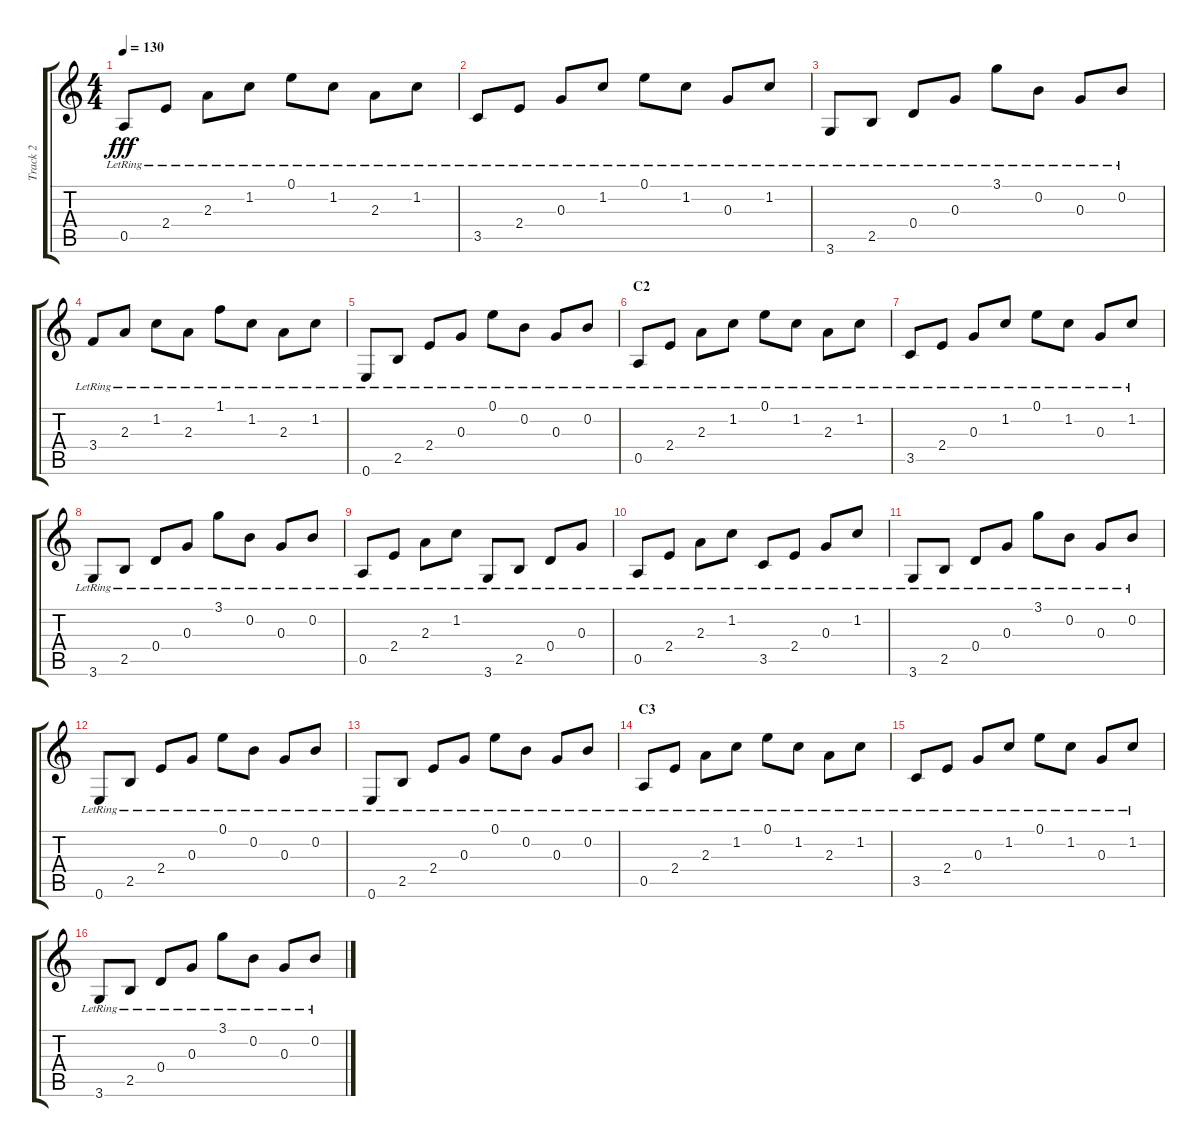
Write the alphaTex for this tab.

\track ("Track 2" "Track 2") {instrument acousticguitarsteel}
\staff {score tabs}
\tuning (E4 B3 G3 D3 A2 E2) {hide}
\ts (4 4)
\tempo 130
\clef g2
\ks c
0.5{lr}.8{dy fff} 2.4{lr}.8 2.3{lr}.8 1.2{lr}.8 0.1{lr}.8 1.2{lr}.8 2.3{lr}.8 1.2{lr}.8 |
3.5{lr}.8 2.4{lr}.8 0.3{lr}.8 1.2{lr}.8 0.1{lr}.8 1.2{lr}.8 0.3{lr}.8 1.2{lr}.8 |
3.6{lr}.8 2.5{lr}.8 0.4{lr}.8 0.3{lr}.8 3.1{lr}.8 0.2{lr}.8 0.3{lr}.8 0.2{lr}.8 |
3.4{lr}.8 2.3{lr}.8 1.2{lr}.8 2.3{lr}.8 1.1{lr}.8 1.2{lr}.8 2.3{lr}.8 1.2{lr}.8 |
0.6{lr}.8 2.5{lr}.8 2.4{lr}.8 0.3{lr}.8 0.1{lr}.8 0.2{lr}.8 0.3{lr}.8 0.2{lr}.8 |
\section ("" "C2")
0.5{lr}.8 2.4{lr}.8 2.3{lr}.8 1.2{lr}.8 0.1{lr}.8 1.2{lr}.8 2.3{lr}.8 1.2{lr}.8 |
3.5{lr}.8 2.4{lr}.8 0.3{lr}.8 1.2{lr}.8 0.1{lr}.8 1.2{lr}.8 0.3{lr}.8 1.2{lr}.8 |
3.6{lr}.8 2.5{lr}.8 0.4{lr}.8 0.3{lr}.8 3.1{lr}.8 0.2{lr}.8 0.3{lr}.8 0.2{lr}.8 |
0.5{lr}.8 2.4{lr}.8 2.3{lr}.8 1.2{lr}.8 3.6{lr}.8 2.5{lr}.8 0.4{lr}.8 0.3{lr}.8 |
0.5{lr}.8 2.4{lr}.8 2.3{lr}.8 1.2{lr}.8 3.5{lr}.8 2.4{lr}.8 0.3{lr}.8 1.2{lr}.8 |
3.6{lr}.8 2.5{lr}.8 0.4{lr}.8 0.3{lr}.8 3.1{lr}.8 0.2{lr}.8 0.3{lr}.8 0.2{lr}.8 |
0.6{lr}.8 2.5{lr}.8 2.4{lr}.8 0.3{lr}.8 0.1{lr}.8 0.2{lr}.8 0.3{lr}.8 0.2{lr}.8 |
0.6{lr}.8 2.5{lr}.8 2.4{lr}.8 0.3{lr}.8 0.1{lr}.8 0.2{lr}.8 0.3{lr}.8 0.2{lr}.8 |
\section ("" "C3")
0.5{lr}.8 2.4{lr}.8 2.3{lr}.8 1.2{lr}.8 0.1{lr}.8 1.2{lr}.8 2.3{lr}.8 1.2{lr}.8 |
3.5{lr}.8 2.4{lr}.8 0.3{lr}.8 1.2{lr}.8 0.1{lr}.8 1.2{lr}.8 0.3{lr}.8 1.2{lr}.8 |
3.6{lr}.8 2.5{lr}.8 0.4{lr}.8 0.3{lr}.8 3.1{lr}.8 0.2{lr}.8 0.3{lr}.8 0.2{lr}.8
